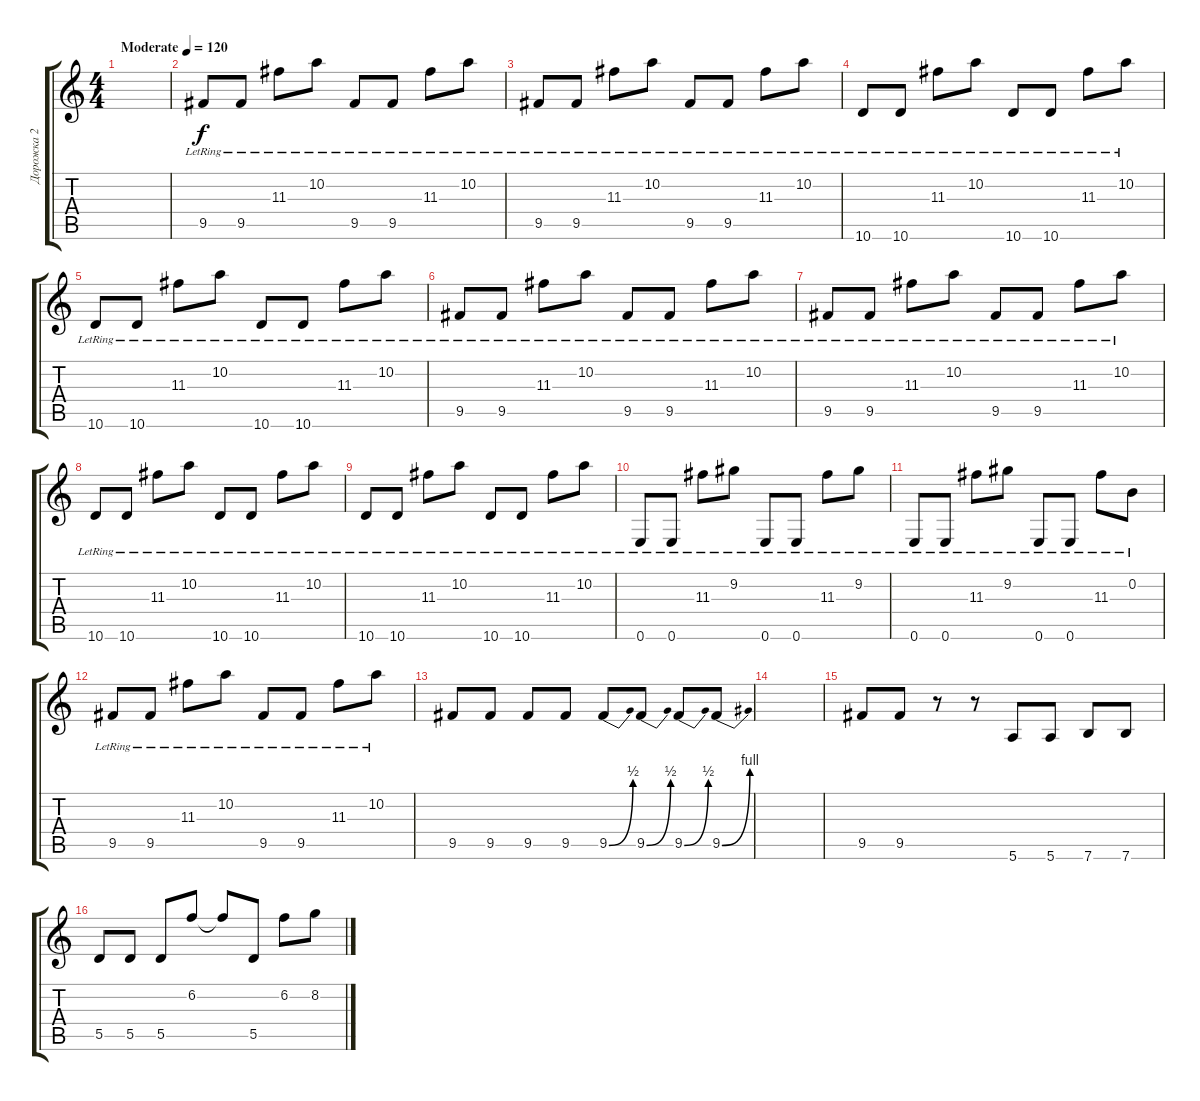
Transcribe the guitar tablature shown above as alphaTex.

\track ("Дорожка 2" "Дорожка 2") {instrument acousticguitarsteel}
\staff {score tabs}
\tuning (E4 B3 G3 D3 A2 E2) {hide}
\ts (4 4)
\tempo (120 "Moderate")
\clef g2
\ks c
|
9.5{lr}.8 9.5{lr}.8 11.3{lr}.8 10.2{lr}.8 9.5{lr}.8 9.5{lr}.8 11.3{lr}.8 10.2{lr}.8 |
9.5{lr}.8 9.5{lr}.8 11.3{lr}.8 10.2{lr}.8 9.5{lr}.8 9.5{lr}.8 11.3{lr}.8 10.2{lr}.8 |
10.6{lr}.8 10.6{lr}.8 11.3{lr}.8 10.2{lr}.8 10.6{lr}.8 10.6{lr}.8 11.3{lr}.8 10.2{lr}.8 |
10.6{lr}.8 10.6{lr}.8 11.3{lr}.8 10.2{lr}.8 10.6{lr}.8 10.6{lr}.8 11.3{lr}.8 10.2{lr}.8 |
9.5{lr}.8 9.5{lr}.8 11.3{lr}.8 10.2{lr}.8 9.5{lr}.8 9.5{lr}.8 11.3{lr}.8 10.2{lr}.8 |
9.5{lr}.8 9.5{lr}.8 11.3{lr}.8 10.2{lr}.8 9.5{lr}.8 9.5{lr}.8 11.3{lr}.8 10.2{lr}.8 |
10.6{lr}.8 10.6{lr}.8 11.3{lr}.8 10.2{lr}.8 10.6{lr}.8 10.6{lr}.8 11.3{lr}.8 10.2{lr}.8 |
10.6{lr}.8 10.6{lr}.8 11.3{lr}.8 10.2{lr}.8 10.6{lr}.8 10.6{lr}.8 11.3{lr}.8 10.2{lr}.8 |
0.6{lr}.8 0.6{lr}.8 11.3{lr}.8 9.2{lr}.8 0.6{lr}.8 0.6{lr}.8 11.3{lr}.8 9.2{lr}.8 |
0.6{lr}.8 0.6{lr}.8 11.3{lr}.8 9.2{lr}.8 0.6{lr}.8 0.6{lr}.8 11.3{lr}.8 0.2{lr}.8 |
9.5{lr}.8 9.5{lr}.8 11.3{lr}.8 10.2{lr}.8 9.5{lr}.8 9.5{lr}.8 11.3{lr}.8 10.2{lr}.8 |
9.5.8 9.5.8 9.5.8 9.5.8 9.5{be (bend 0 0 60 2)}.8 9.5{be (bend 0 0 60 2)}.8 9.5{be (bend 0 0 60 2)}.8 9.5{be (bend 0 0 60 4)}.8 |
|
9.5.8 9.5.8 r.8 r.8 5.6.8 5.6.8 7.6.8 7.6.8 |
5.5.8 5.5.8 5.5.8 6.2.8 6.2{t}.8 5.5.8 6.2.8 8.2.8
